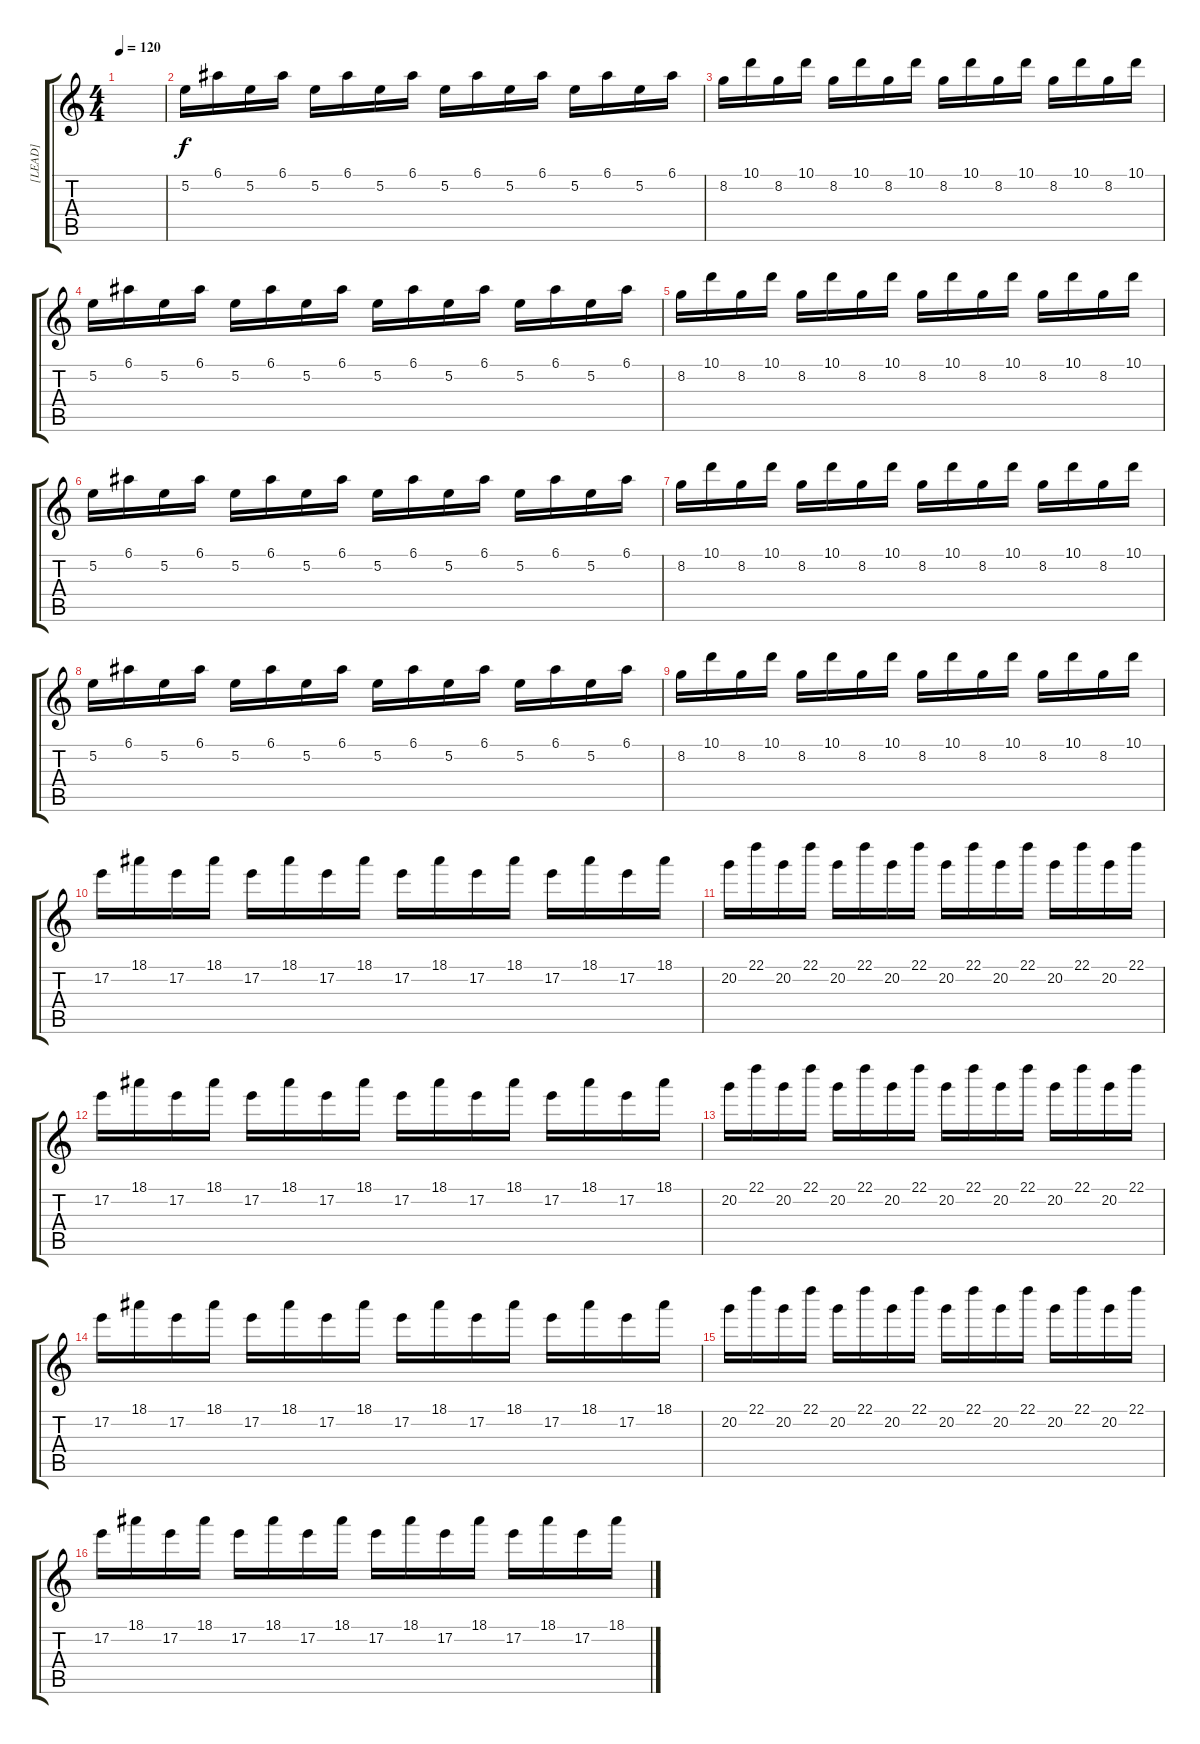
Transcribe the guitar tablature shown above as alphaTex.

\track ("[LEAD]" "[LEAD]") {instrument overdrivenguitar}
\staff {score tabs}
\tuning (E4 B3 G3 D3 A2 E2) {hide}
\ts (4 4)
\tempo 120
\clef g2
\ks c
|
5.2.16 6.1.16 5.2.16 6.1.16 5.2.16 6.1.16 5.2.16 6.1.16 5.2.16 6.1.16 5.2.16 6.1.16 5.2.16 6.1.16 5.2.16 6.1.16 |
8.2.16 10.1.16 8.2.16 10.1.16 8.2.16 10.1.16 8.2.16 10.1.16 8.2.16 10.1.16 8.2.16 10.1.16 8.2.16 10.1.16 8.2.16 10.1.16 |
5.2.16 6.1.16 5.2.16 6.1.16 5.2.16 6.1.16 5.2.16 6.1.16 5.2.16 6.1.16 5.2.16 6.1.16 5.2.16 6.1.16 5.2.16 6.1.16 |
8.2.16 10.1.16 8.2.16 10.1.16 8.2.16 10.1.16 8.2.16 10.1.16 8.2.16 10.1.16 8.2.16 10.1.16 8.2.16 10.1.16 8.2.16 10.1.16 |
5.2.16 6.1.16 5.2.16 6.1.16 5.2.16 6.1.16 5.2.16 6.1.16 5.2.16 6.1.16 5.2.16 6.1.16 5.2.16 6.1.16 5.2.16 6.1.16 |
8.2.16 10.1.16 8.2.16 10.1.16 8.2.16 10.1.16 8.2.16 10.1.16 8.2.16 10.1.16 8.2.16 10.1.16 8.2.16 10.1.16 8.2.16 10.1.16 |
5.2.16 6.1.16 5.2.16 6.1.16 5.2.16 6.1.16 5.2.16 6.1.16 5.2.16 6.1.16 5.2.16 6.1.16 5.2.16 6.1.16 5.2.16 6.1.16 |
8.2.16 10.1.16 8.2.16 10.1.16 8.2.16 10.1.16 8.2.16 10.1.16 8.2.16 10.1.16 8.2.16 10.1.16 8.2.16 10.1.16 8.2.16 10.1.16 |
17.2.16 18.1.16 17.2.16 18.1.16 17.2.16 18.1.16 17.2.16 18.1.16 17.2.16 18.1.16 17.2.16 18.1.16 17.2.16 18.1.16 17.2.16 18.1.16 |
20.2.16 22.1.16 20.2.16 22.1.16 20.2.16 22.1.16 20.2.16 22.1.16 20.2.16 22.1.16 20.2.16 22.1.16 20.2.16 22.1.16 20.2.16 22.1.16 |
17.2.16 18.1.16 17.2.16 18.1.16 17.2.16 18.1.16 17.2.16 18.1.16 17.2.16 18.1.16 17.2.16 18.1.16 17.2.16 18.1.16 17.2.16 18.1.16 |
20.2.16 22.1.16 20.2.16 22.1.16 20.2.16 22.1.16 20.2.16 22.1.16 20.2.16 22.1.16 20.2.16 22.1.16 20.2.16 22.1.16 20.2.16 22.1.16 |
17.2.16 18.1.16 17.2.16 18.1.16 17.2.16 18.1.16 17.2.16 18.1.16 17.2.16 18.1.16 17.2.16 18.1.16 17.2.16 18.1.16 17.2.16 18.1.16 |
20.2.16 22.1.16 20.2.16 22.1.16 20.2.16 22.1.16 20.2.16 22.1.16 20.2.16 22.1.16 20.2.16 22.1.16 20.2.16 22.1.16 20.2.16 22.1.16 |
17.2.16 18.1.16 17.2.16 18.1.16 17.2.16 18.1.16 17.2.16 18.1.16 17.2.16 18.1.16 17.2.16 18.1.16 17.2.16 18.1.16 17.2.16 18.1.16
